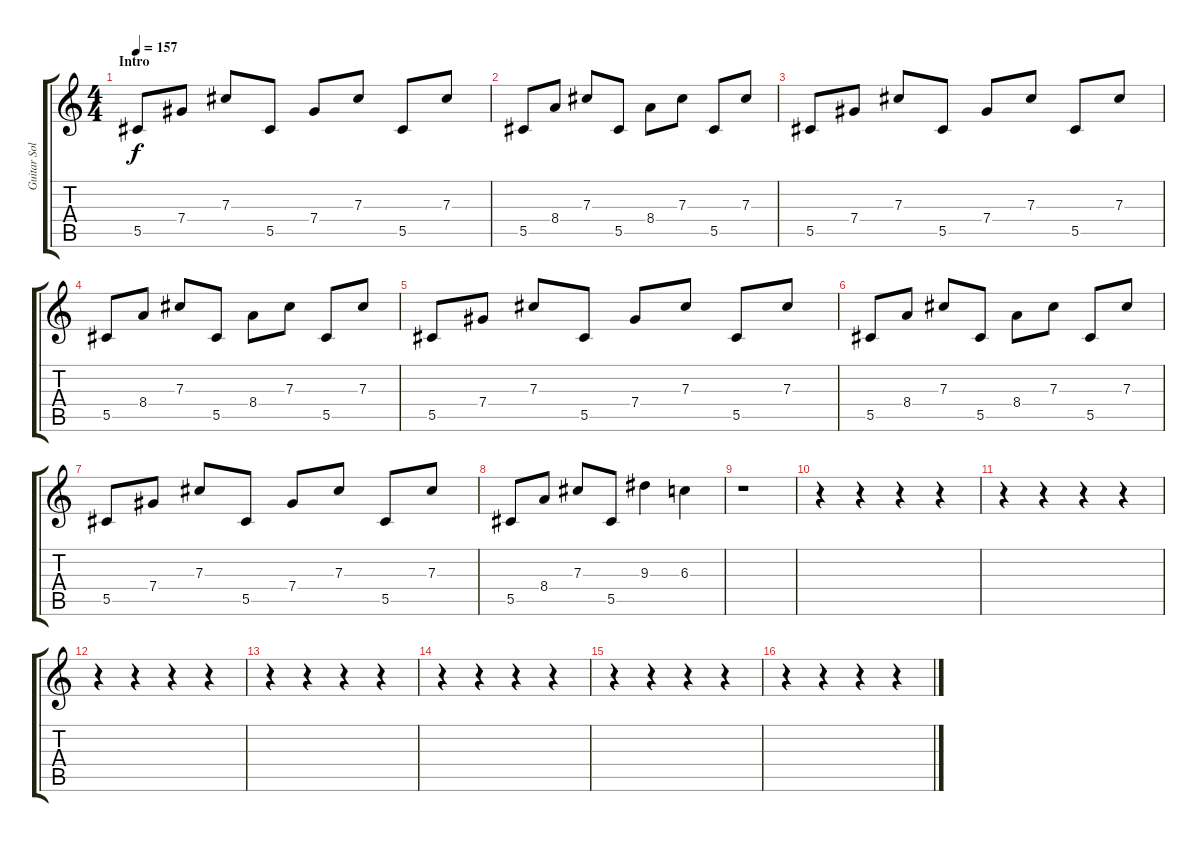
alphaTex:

\track ("Guitar Solo" "Guitar Sol") {instrument overdrivenguitar}
\staff {score tabs}
\tuning (Eb4 Bb3 Gb3 Db3 Ab2 Eb2) {hide}
\ts (4 4)
\section ("" "Intro")
\tempo 157
\clef g2
\ks c
5.5.8{dy f instrument overdrivenguitar} 7.4.8 7.3.8 5.5.8 7.4.8 7.3.8 5.5.8 7.3.8 |
5.5.8 8.4.8 7.3.8 5.5.8 8.4.8 7.3.8 5.5.8 7.3.8 |
5.5.8 7.4.8 7.3.8 5.5.8 7.4.8 7.3.8 5.5.8 7.3.8 |
5.5.8 8.4.8 7.3.8 5.5.8 8.4.8 7.3.8 5.5.8 7.3.8 |
5.5.8 7.4.8 7.3.8 5.5.8 7.4.8 7.3.8 5.5.8 7.3.8 |
5.5.8 8.4.8 7.3.8 5.5.8 8.4.8 7.3.8 5.5.8 7.3.8 |
5.5.8 7.4.8 7.3.8 5.5.8 7.4.8 7.3.8 5.5.8 7.3.8 |
5.5.8 8.4.8 7.3.8 5.5.8 9.3.4 6.3.4 |
r.1 |
r.4 r.4 r.4 r.4 |
r.4 r.4 r.4 r.4 |
r.4 r.4 r.4 r.4 |
r.4 r.4 r.4 r.4 |
r.4 r.4 r.4 r.4 |
r.4 r.4 r.4 r.4 |
r.4 r.4 r.4 r.4
